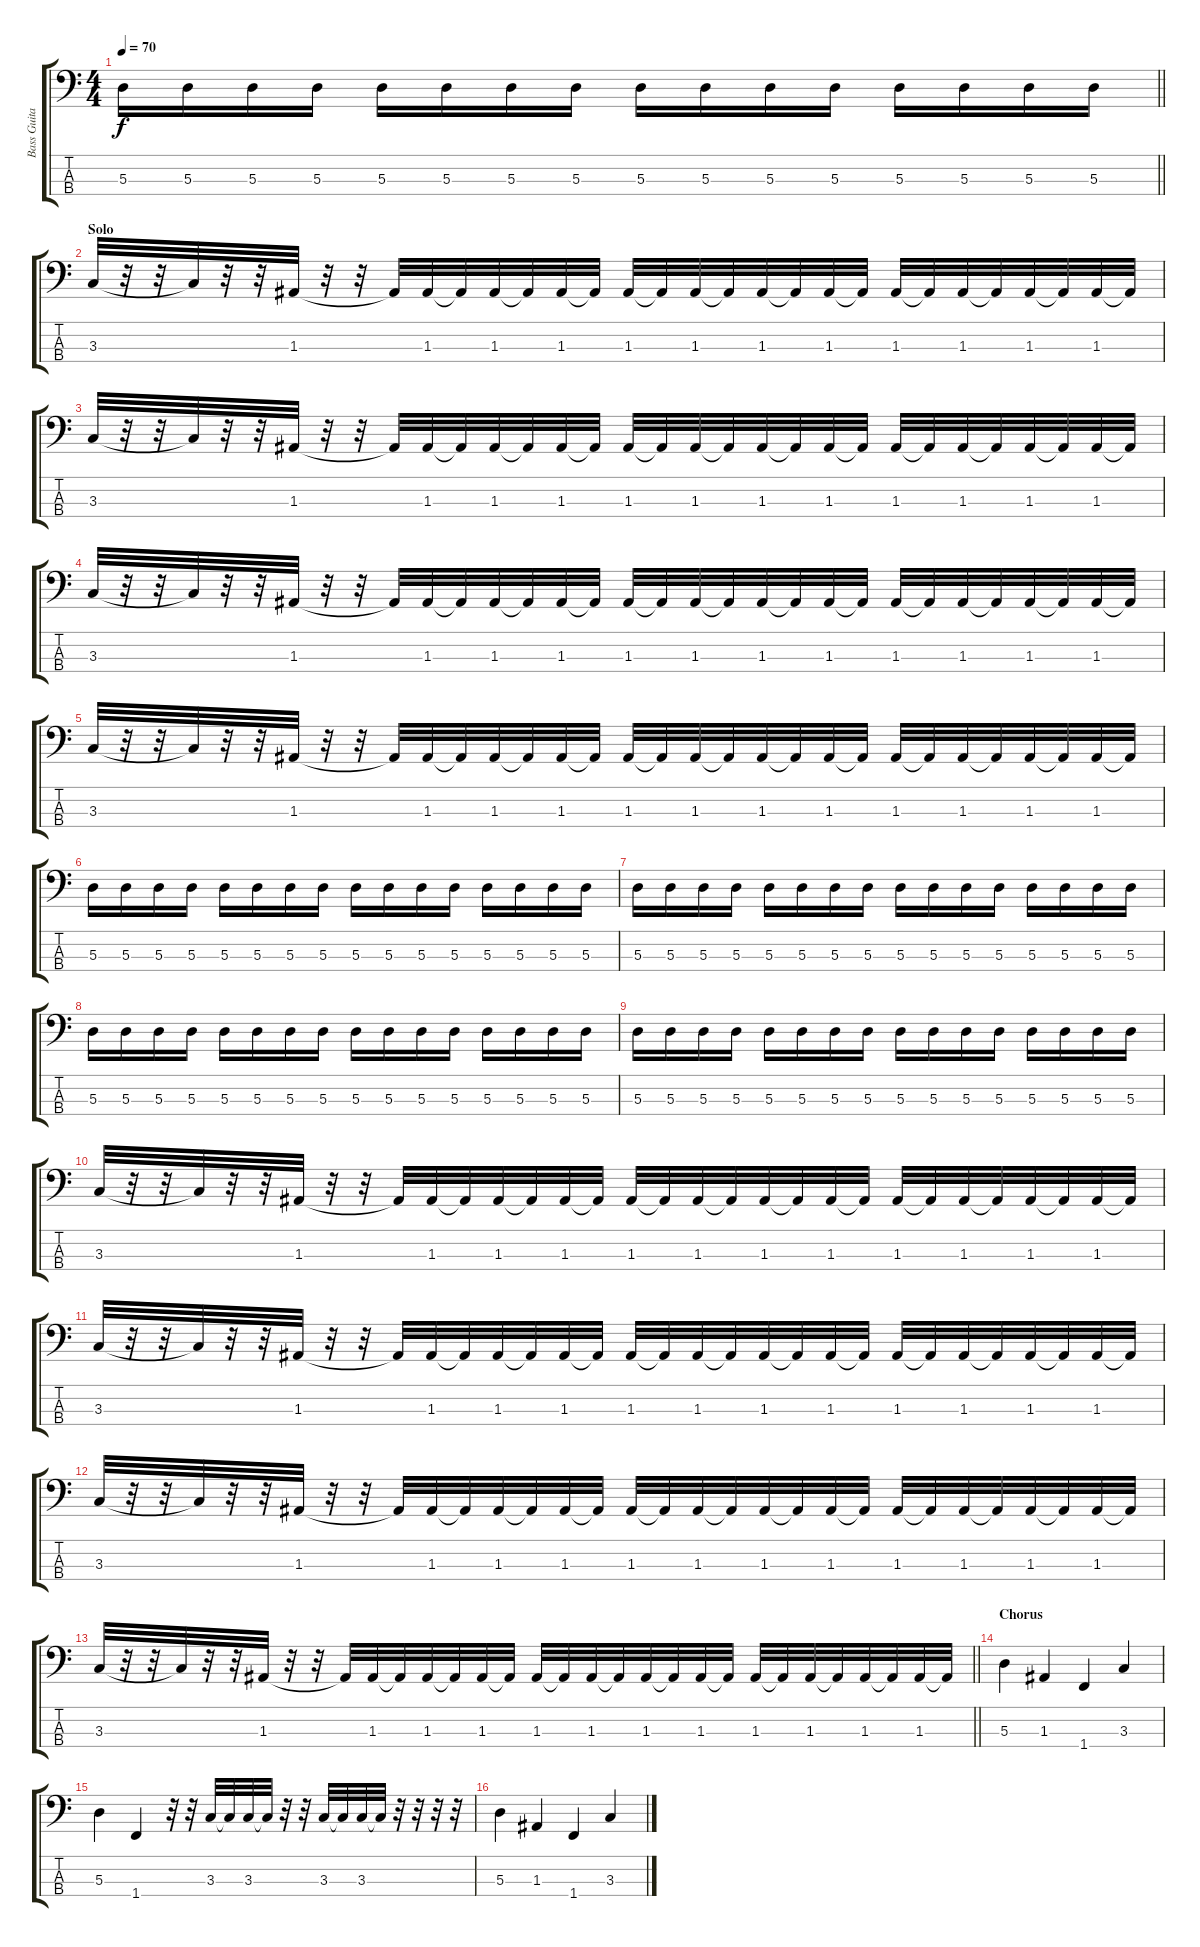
\track ("Bass Guitar" "Bass Guita") {instrument electricbassfinger}
\staff {score tabs}
\tuning (G2 D2 A1 E1) {hide}
\ts (4 4)
\tempo 70
\clef f4
\barLineRight lightlight
\ks c
5.3.16{dy f} 5.3.16 5.3.16 5.3.16 5.3.16 5.3.16 5.3.16 5.3.16 5.3.16 5.3.16 5.3.16 5.3.16 5.3.16 5.3.16 5.3.16 5.3.16 |
\section ("" "Solo")
3.3.32 r.32 r.32 3.3{t}.32 r.32 r.32 1.3.32 r.32 r.32 1.3{t}.32 1.3.32 1.3{t}.32 1.3.32 1.3{t}.32 1.3.32 1.3{t}.32 1.3.32 1.3{t}.32 1.3.32 1.3{t}.32 1.3.32 1.3{t}.32 1.3.32 1.3{t}.32 1.3.32 1.3{t}.32 1.3.32 1.3{t}.32 1.3.32 1.3{t}.32 1.3.32 1.3{t}.32 |
3.3.32 r.32 r.32 3.3{t}.32 r.32 r.32 1.3.32 r.32 r.32 1.3{t}.32 1.3.32 1.3{t}.32 1.3.32 1.3{t}.32 1.3.32 1.3{t}.32 1.3.32 1.3{t}.32 1.3.32 1.3{t}.32 1.3.32 1.3{t}.32 1.3.32 1.3{t}.32 1.3.32 1.3{t}.32 1.3.32 1.3{t}.32 1.3.32 1.3{t}.32 1.3.32 1.3{t}.32 |
3.3.32 r.32 r.32 3.3{t}.32 r.32 r.32 1.3.32 r.32 r.32 1.3{t}.32 1.3.32 1.3{t}.32 1.3.32 1.3{t}.32 1.3.32 1.3{t}.32 1.3.32 1.3{t}.32 1.3.32 1.3{t}.32 1.3.32 1.3{t}.32 1.3.32 1.3{t}.32 1.3.32 1.3{t}.32 1.3.32 1.3{t}.32 1.3.32 1.3{t}.32 1.3.32 1.3{t}.32 |
3.3.32 r.32 r.32 3.3{t}.32 r.32 r.32 1.3.32 r.32 r.32 1.3{t}.32 1.3.32 1.3{t}.32 1.3.32 1.3{t}.32 1.3.32 1.3{t}.32 1.3.32 1.3{t}.32 1.3.32 1.3{t}.32 1.3.32 1.3{t}.32 1.3.32 1.3{t}.32 1.3.32 1.3{t}.32 1.3.32 1.3{t}.32 1.3.32 1.3{t}.32 1.3.32 1.3{t}.32 |
5.3.16 5.3.16 5.3.16 5.3.16 5.3.16 5.3.16 5.3.16 5.3.16 5.3.16 5.3.16 5.3.16 5.3.16 5.3.16 5.3.16 5.3.16 5.3.16 |
5.3.16 5.3.16 5.3.16 5.3.16 5.3.16 5.3.16 5.3.16 5.3.16 5.3.16 5.3.16 5.3.16 5.3.16 5.3.16 5.3.16 5.3.16 5.3.16 |
5.3.16 5.3.16 5.3.16 5.3.16 5.3.16 5.3.16 5.3.16 5.3.16 5.3.16 5.3.16 5.3.16 5.3.16 5.3.16 5.3.16 5.3.16 5.3.16 |
5.3.16 5.3.16 5.3.16 5.3.16 5.3.16 5.3.16 5.3.16 5.3.16 5.3.16 5.3.16 5.3.16 5.3.16 5.3.16 5.3.16 5.3.16 5.3.16 |
3.3.32 r.32 r.32 3.3{t}.32 r.32 r.32 1.3.32 r.32 r.32 1.3{t}.32 1.3.32 1.3{t}.32 1.3.32 1.3{t}.32 1.3.32 1.3{t}.32 1.3.32 1.3{t}.32 1.3.32 1.3{t}.32 1.3.32 1.3{t}.32 1.3.32 1.3{t}.32 1.3.32 1.3{t}.32 1.3.32 1.3{t}.32 1.3.32 1.3{t}.32 1.3.32 1.3{t}.32 |
3.3.32 r.32 r.32 3.3{t}.32 r.32 r.32 1.3.32 r.32 r.32 1.3{t}.32 1.3.32 1.3{t}.32 1.3.32 1.3{t}.32 1.3.32 1.3{t}.32 1.3.32 1.3{t}.32 1.3.32 1.3{t}.32 1.3.32 1.3{t}.32 1.3.32 1.3{t}.32 1.3.32 1.3{t}.32 1.3.32 1.3{t}.32 1.3.32 1.3{t}.32 1.3.32 1.3{t}.32 |
3.3.32 r.32 r.32 3.3{t}.32 r.32 r.32 1.3.32 r.32 r.32 1.3{t}.32 1.3.32 1.3{t}.32 1.3.32 1.3{t}.32 1.3.32 1.3{t}.32 1.3.32 1.3{t}.32 1.3.32 1.3{t}.32 1.3.32 1.3{t}.32 1.3.32 1.3{t}.32 1.3.32 1.3{t}.32 1.3.32 1.3{t}.32 1.3.32 1.3{t}.32 1.3.32 1.3{t}.32 |
\barLineRight lightlight
3.3.32 r.32 r.32 3.3{t}.32 r.32 r.32 1.3.32 r.32 r.32 1.3{t}.32 1.3.32 1.3{t}.32 1.3.32 1.3{t}.32 1.3.32 1.3{t}.32 1.3.32 1.3{t}.32 1.3.32 1.3{t}.32 1.3.32 1.3{t}.32 1.3.32 1.3{t}.32 1.3.32 1.3{t}.32 1.3.32 1.3{t}.32 1.3.32 1.3{t}.32 1.3.32 1.3{t}.32 |
\section ("" "Chorus")
5.3.4 1.3.4 1.4.4 3.3.4 |
5.3.4 1.4.4 r.32 r.32 3.3.32 3.3{t}.32 3.3.32 3.3{t}.32 r.32 r.32 3.3.32 3.3{t}.32 3.3.32 3.3{t}.32 r.32 r.32 r.32 r.32 |
5.3.4 1.3.4 1.4.4 3.3.4
